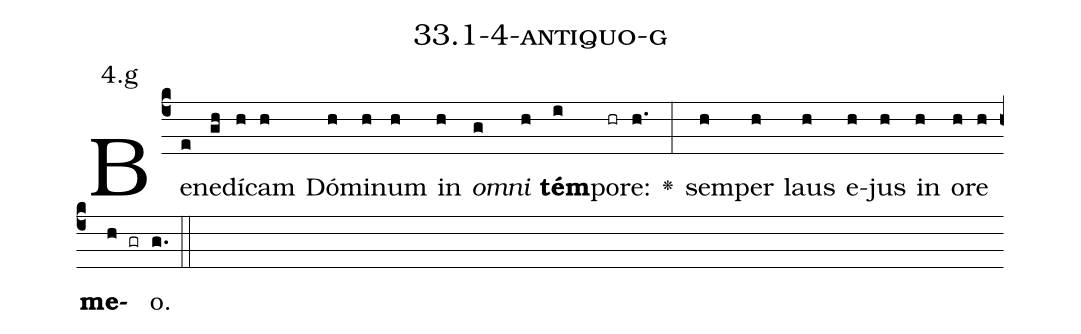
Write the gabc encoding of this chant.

name: 33.1-4-antiquo-g;
annotation: 4.g;
%%
(c4)Be(e)ne(gh)dí(h)cam(h) Dó(h)mi(h)num(h) in(h) <i>om</i>(g)<i>ni</i>(h) <b>tém</b>(i)po(hr)re:(h.) <v>\greheightstar</v>(:) sem(h)per(h) laus(h) e(h)jus(h) in(h) o(h)re(h) <b>me</b>(h gr)o.(g.) (::)


%E(h) u(h) o(h) u(h) a(h) e.(g.) (::)
